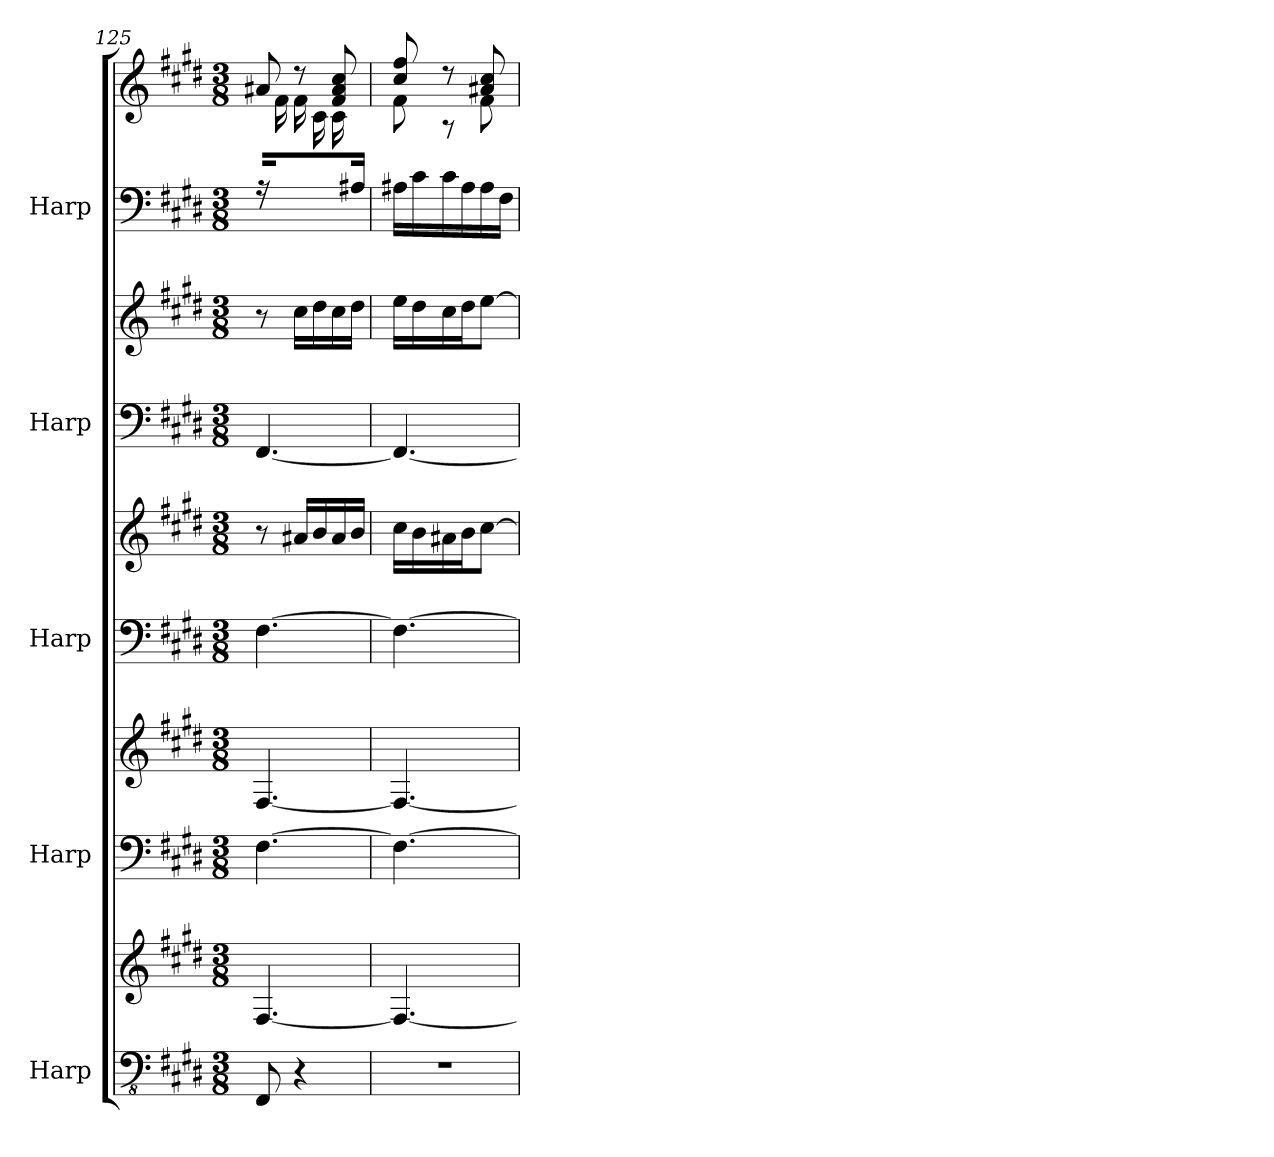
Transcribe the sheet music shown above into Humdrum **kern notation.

**kern	**kern	**kern	**kern	**kern	**kern	**kern	**kern	**kern	**kern
*part5	*part5	*part4	*part4	*part3	*part3	*part2	*part2	*part1	*part1
*staff10	*staff9	*staff8	*staff7	*staff6	*staff5	*staff4	*staff3	*staff2	*staff1
*I"Harp	*	*I"Harp	*	*I"Harp	*	*I"Harp	*	*I"Harp	*
*I'Hp	*	*I'Hp	*	*I'Hp	*	*I'Hp	*	*I'Hp	*
*clefFv4	*clefG2	*clefF4	*clefG2	*clefF4	*clefG2	*clefF4	*clefG2	*clefF4	*clefG2
*k[f#c#g#d#]	*k[f#c#g#d#]	*k[f#c#g#d#]	*k[f#c#g#d#]	*k[f#c#g#d#]	*k[f#c#g#d#]	*k[f#c#g#d#]	*k[f#c#g#d#]	*k[f#c#g#d#]	*k[f#c#g#d#]
*M3/8	*M3/8	*M3/8	*M3/8	*M3/8	*M3/8	*M3/8	*M3/8	*M3/8	*M3/8
=125	=125	=125	=125	=125	=125	=125	=125	=125	=125
*	*	*	*	*	*	*	*	*	*^
8FFF#/	[4.F#/	[4.F#\	[4.F#/	[4.F#\	8r	[4.FF#/	8r	16r	8a#X/	16ryy
.	.	.	.	.	.	.	.	4ryy	.	16f#\LL
4r	.	.	.	.	16a#X/LL	.	16cc#\LL	.	8r	16f#\
.	.	.	.	.	16b/	.	16dd#\	.	.	16c#\
.	.	.	.	.	16a#/	.	16cc#\	.	8f#/ 8a#/ 8cc#/	16c#\
.	.	.	.	.	16b/JJ	.	16dd#\JJ	16A#X/JJ	.	16ryy
=126	=126	=126	=126	=126	=126	=126	=126	=126	=126	=126
4.r	4.F#/_	4.F#\_	4.F#/_	4.F#\_	16cc#\LL	4.FF#/_	16ee\LL	16A#X\LL	8cc#/ 8ff#/	8f#\
.	.	.	.	.	16b\	.	16dd#\	16c#\	.	.
.	.	.	.	.	16a#X\	.	16cc#\	16c#\	8r	8rA
.	.	.	.	.	16b\J	.	16dd#\J	16A#\	.	.
.	.	.	.	.	[8cc#\J	.	[8ee\J	16A#\	8a#X/ 8cc#/	8f#\
.	.	.	.	.	.	.	.	16F#\JJ	.	.
*	*	*	*	*	*	*	*	*	*v	*v
=	=	=	=	=	=	=	=	=	=
*-	*-	*-	*-	*-	*-	*-	*-	*-	*-
